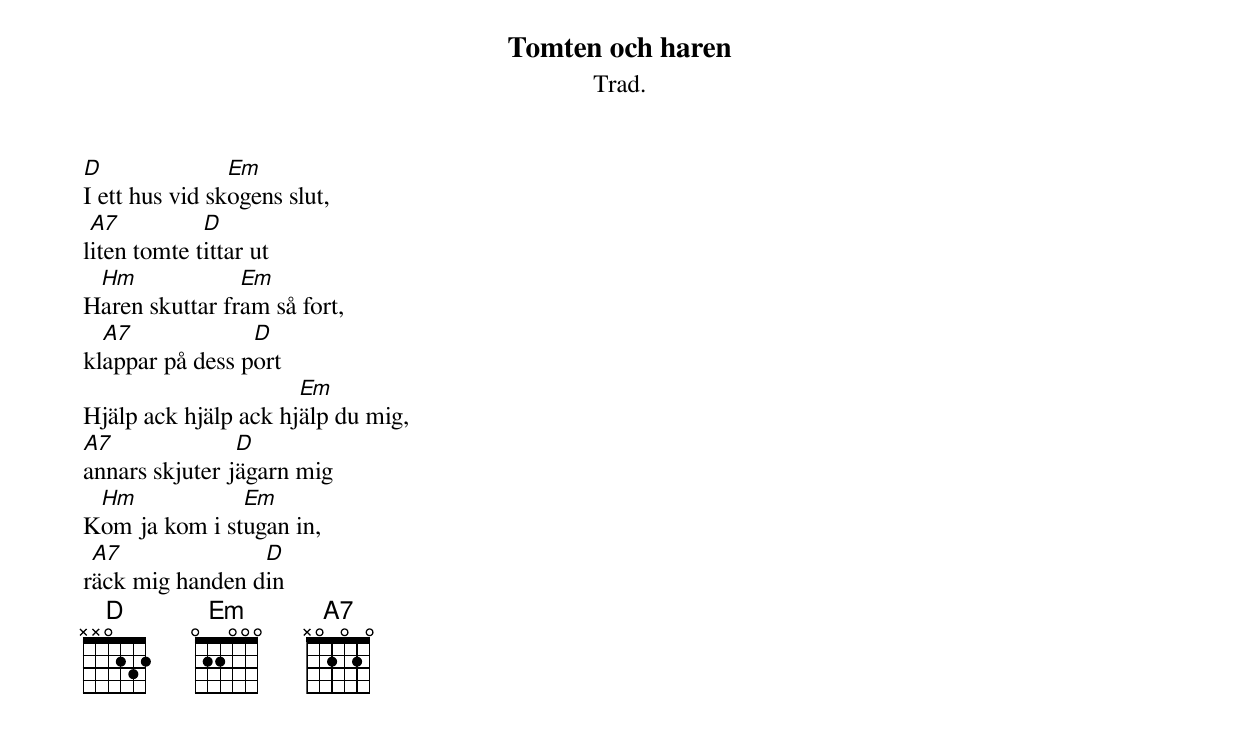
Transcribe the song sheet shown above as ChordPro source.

{t:Tomten och haren}
{st:Trad.}
[D]I ett hus vid sk[Em]ogens slut,
l[A7]iten tomte t[D]ittar ut
H[Hm]aren skuttar fr[Em]am så fort,
kl[A7]appar på dess p[D]ort
Hjälp ack hjälp ack hj[Em]älp du mig,
[A7]annars skjuter j[D]ägarn mig
K[Hm]om ja kom i st[Em]ugan in,
r[A7]äck mig handen d[D]in
